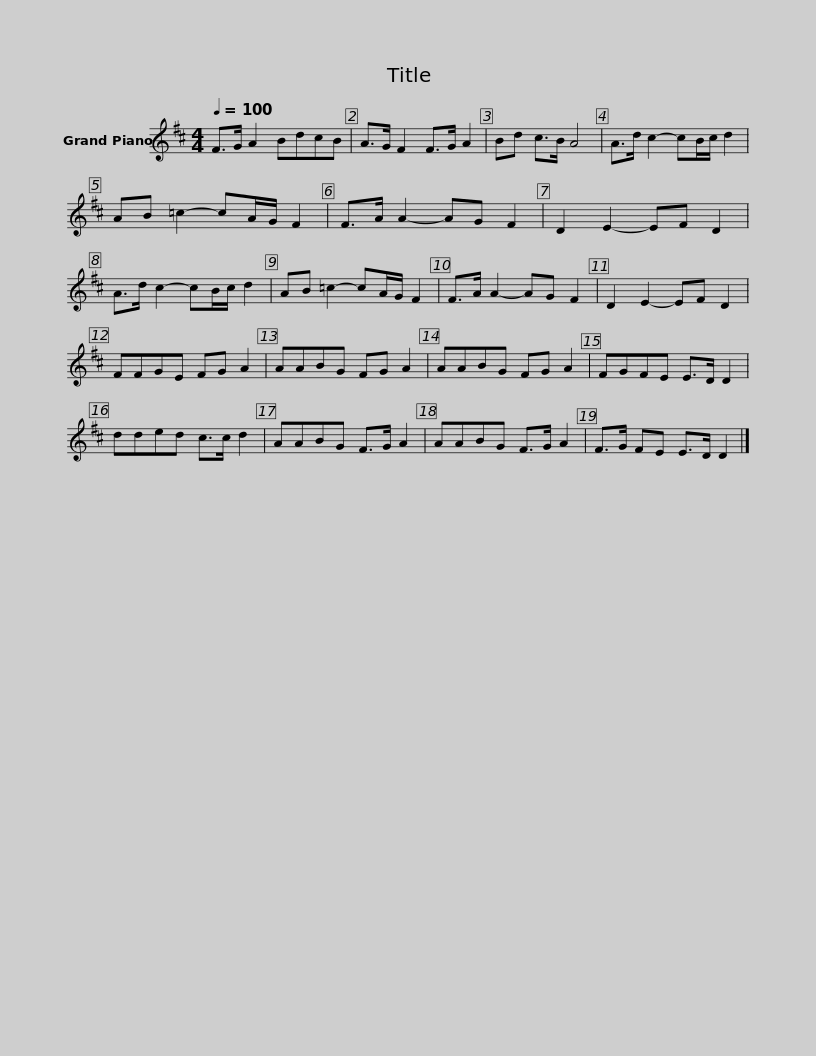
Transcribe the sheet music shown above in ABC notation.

X:1
L:1/8
Q:1/4=100
M:4/4
I:linebreak $
K:D
V:1 treble
V:1
 F>G A2 BdcB | A>G F2 F>G A2 | Bd c>B A4 | A>d c2- cB/c/ d2 | AB =c2- cA/G/ F2 | %5
 F>A A2- AG F2 |$ D2 E2- EF D2 | A>d c2- cB/c/ d2 | AB =c2- cA/G/ F2 | F>A A2- AG F2 | %10
 D2 E2- EF D2 | FFGE FG A2 |$ AABG FG A2 | AABG FG A2 | FGFE E>D D2 | %15
 dded c>c d2 | AABG F>G A2 | AABG F>G A2 |$ F>G FE E>D D2 |] %19
